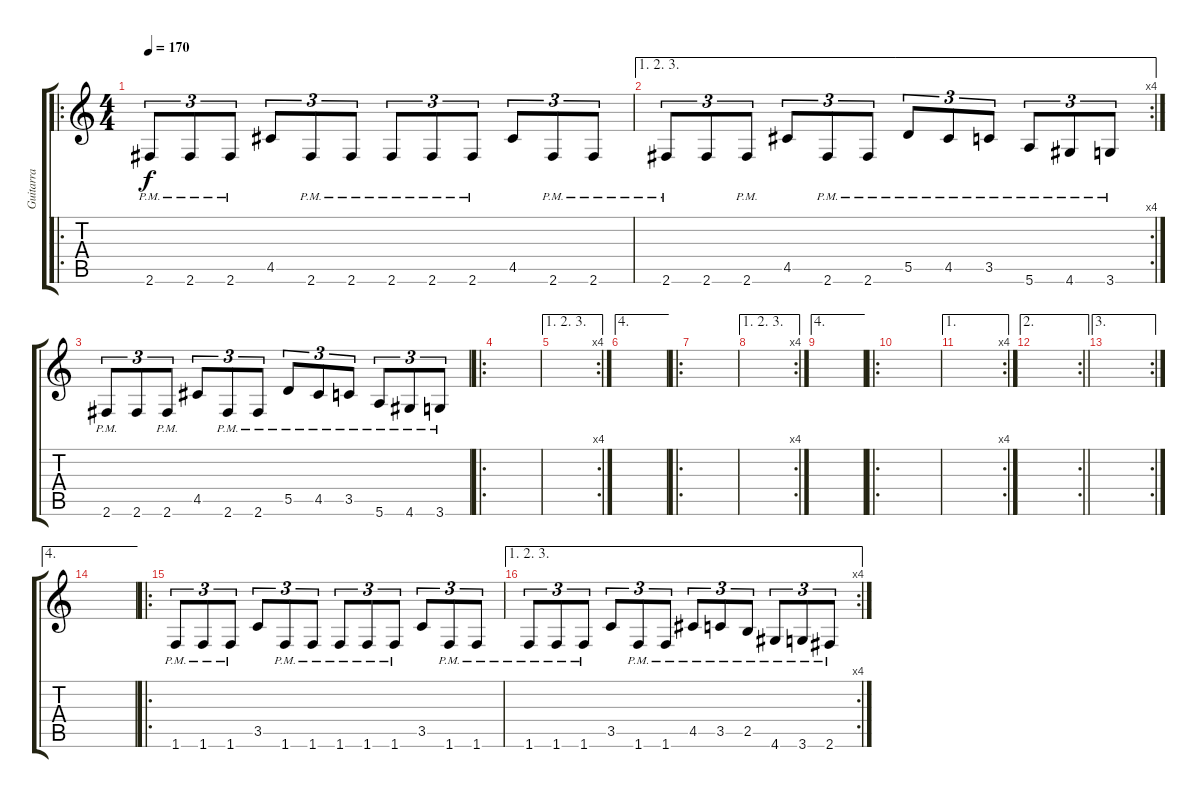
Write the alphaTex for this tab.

\track ("Guitarra" "Guitarra") {instrument distortionguitar}
\staff {score tabs}
\tuning (E4 B3 G3 D3 A2 E2) {hide}
\ro
\ts (4 4)
\tempo 170
\clef g2
\ks c
2.6{pm}.8{tu (3 2) dy f} 2.6{pm}.8{tu (3 2)} 2.6{pm}.8{tu (3 2)} 4.5.8{tu (3 2)} 2.6{pm}.8{tu (3 2)} 2.6{pm}.8{tu (3 2)} 2.6{pm}.8{tu (3 2)} 2.6{pm}.8{tu (3 2)} 2.6{pm}.8{tu (3 2)} 4.5.8{tu (3 2)} 2.6{pm}.8{tu (3 2)} 2.6{pm}.8{tu (3 2)} |
\ae (1 2 3)
\rc 4
2.6{pm}.8{tu (3 2)} 2.6.8{tu (3 2)} 2.6{pm}.8{tu (3 2)} 4.5.8{tu (3 2)} 2.6{pm}.8{tu (3 2)} 2.6{pm}.8{tu (3 2)} 5.5{pm}.8{tu (3 2)} 4.5{pm}.8{tu (3 2)} 3.5{pm}.8{tu (3 2)} 5.6{pm}.8{tu (3 2)} 4.6{pm}.8{tu (3 2)} 3.6{pm}.8{tu (3 2)} |
2.6{pm}.8{tu (3 2)} 2.6.8{tu (3 2)} 2.6{pm}.8{tu (3 2)} 4.5.8{tu (3 2)} 2.6{pm}.8{tu (3 2)} 2.6{pm}.8{tu (3 2)} 5.5{pm}.8{tu (3 2)} 4.5{pm}.8{tu (3 2)} 3.5{pm}.8{tu (3 2)} 5.6{pm}.8{tu (3 2)} 4.6{pm}.8{tu (3 2)} 3.6{pm}.8{tu (3 2)} |
\ro
|
\ae (1 2 3)
\rc 4
|
\ae 4
|
\ro
|
\ae (1 2 3)
\rc 4
|
\ae 4
|
\ro
|
\ae 1
\rc 4
|
\ae 2
\rc 2
\barLineRight lightlight
|
\ae 3
\rc 2
|
\ae 4
|
\ro
1.6{pm}.8{tu (3 2)} 1.6{pm}.8{tu (3 2)} 1.6{pm}.8{tu (3 2)} 3.5.8{tu (3 2)} 1.6{pm}.8{tu (3 2)} 1.6{pm}.8{tu (3 2)} 1.6{pm}.8{tu (3 2)} 1.6{pm}.8{tu (3 2)} 1.6{pm}.8{tu (3 2)} 3.5.8{tu (3 2)} 1.6{pm}.8{tu (3 2)} 1.6{pm}.8{tu (3 2)} |
\ae (1 2 3)
\rc 4
1.6{pm}.8{tu (3 2)} 1.6{pm}.8{tu (3 2)} 1.6{pm}.8{tu (3 2)} 3.5.8{tu (3 2)} 1.6{pm}.8{tu (3 2)} 1.6{pm}.8{tu (3 2)} 4.5{pm}.8{tu (3 2)} 3.5{pm}.8{tu (3 2)} 2.5{pm}.8{tu (3 2)} 4.6{pm}.8{tu (3 2)} 3.6{pm}.8{tu (3 2)} 2.6{pm}.8{tu (3 2)}
